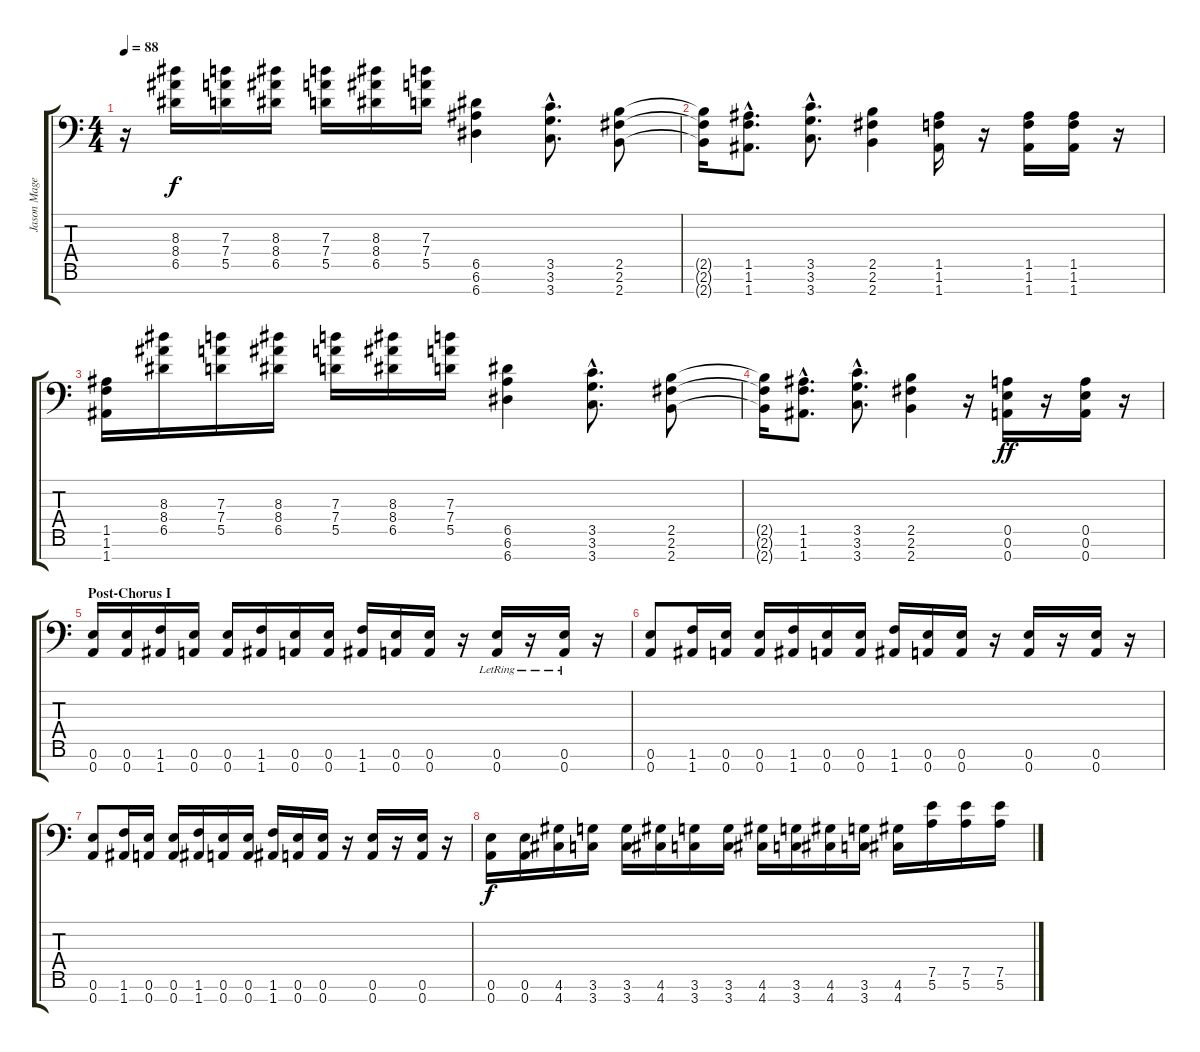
\track ("Jason Mager" "Jason Mage") {instrument distortionguitar}
\staff {score tabs}
\tuning (E4 B3 G3 D3 A2 E2 A1) {hide}
\ts (4 4)
\tempo 88
\clef f4
\ks c
r.16{dy ff} (8.3 8.4 6.5).16{dy f} (7.3 7.4 5.5).16 (8.3 8.4 6.5).16 (7.3 7.4 5.5).16 (8.3 8.4 6.5).16 (7.3 7.4 5.5).16 (6.5 6.6 6.7).4 (3.5{hac} 3.6{hac} 3.7{hac}).8{d} (2.5 2.6 2.7).8 |
(2.5{t} 2.6{t} 2.7{t}).16 (1.5{hac} 1.6{hac} 1.7{hac}).8{d} (3.5{hac} 3.6{hac} 3.7{hac}).8{d} (2.5 2.6 2.7).4 (1.5 1.6 1.7).16 r.16 (1.5 1.6 1.7).16 (1.5 1.6 1.7).16 r.16 |
(1.5 1.6 1.7).16 (8.3 8.4 6.5).16 (7.3 7.4 5.5).16 (8.3 8.4 6.5).16 (7.3 7.4 5.5).16 (8.3 8.4 6.5).16 (7.3 7.4 5.5).16 (6.5 6.6 6.7).4 (3.5{hac} 3.6{hac} 3.7{hac}).8{d} (2.5 2.6 2.7).8 |
(2.5{t} 2.6{t} 2.7{t}).16 (1.5{hac} 1.6{hac} 1.7{hac}).8{d} (3.5{hac} 3.6{hac} 3.7{hac}).8{d} (2.5 2.6 2.7).4 r.16 (0.5 0.6 0.7).16{dy ff} r.16 (0.5 0.6 0.7).16 r.16 |
\section ("" "Post-Chorus I")
(0.6 0.7).16 (0.6 0.7).16 (1.6 1.7).16 (0.6 0.7).16 (0.6 0.7).16 (1.6 1.7).16 (0.6 0.7).16 (0.6 0.7).16 (1.6 1.7).16 (0.6 0.7).16 (0.6 0.7).16 r.16 (0.6{lr} 0.7{lr}).16 r.16 (0.6{lr} 0.7{lr}).16 r.16 |
(0.6 0.7).8 (1.6 1.7).16 (0.6 0.7).16 (0.6 0.7).16 (1.6 1.7).16 (0.6 0.7).16 (0.6 0.7).16 (1.6 1.7).16 (0.6 0.7).16 (0.6 0.7).16 r.16 (0.6 0.7).16 r.16 (0.6 0.7).16 r.16 |
(0.6 0.7).8 (1.6 1.7).16 (0.6 0.7).16 (0.6 0.7).16 (1.6 1.7).16 (0.6 0.7).16 (0.6 0.7).16 (1.6 1.7).16 (0.6 0.7).16 (0.6 0.7).16 r.16 (0.6 0.7).16 r.16 (0.6 0.7).16 r.16 |
(0.6 0.7).16{dy f} (0.6 0.7).16 (4.6 4.7).16 (3.6 3.7).16 (3.6 3.7).16 (4.6 4.7).16 (3.6 3.7).16 (3.6 3.7).16 (4.6 4.7).16 (3.6 3.7).16 (4.6 4.7).16 (3.6 3.7).16 (4.6 4.7).16 (7.5 5.6).16 (7.5 5.6).16 (7.5 5.6).16
